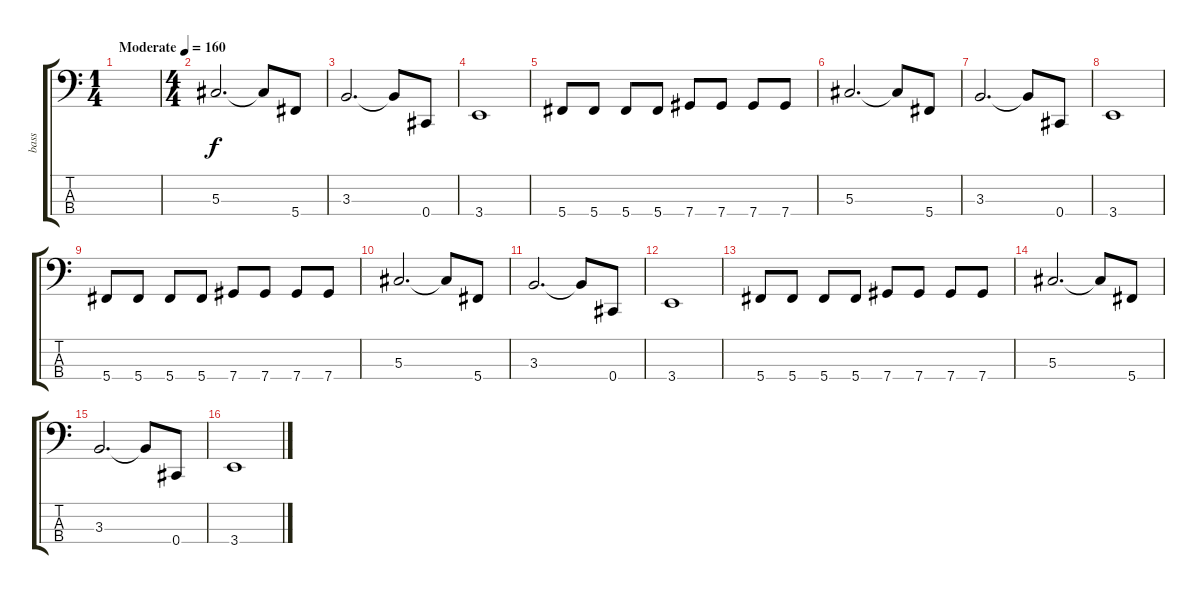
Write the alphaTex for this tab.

\track ("bass" "bass") {instrument electricbassfinger}
\staff {score tabs}
\tuning (Gb2 Db2 Ab1 Db1) {hide}
\ts (1 4)
\tempo (160 "Moderate")
\clef f4
\ks c
|
\ts (4 4)
5.3.2{d} 5.3{t}.8 5.4.8 |
3.3.2{d} 3.3{t}.8 0.4.8 |
3.4.1 |
5.4.8 5.4.8 5.4.8 5.4.8 7.4.8 7.4.8 7.4.8 7.4.8 |
5.3.2{d} 5.3{t}.8 5.4.8 |
3.3.2{d} 3.3{t}.8 0.4.8 |
3.4.1 |
5.4.8 5.4.8 5.4.8 5.4.8 7.4.8 7.4.8 7.4.8 7.4.8 |
5.3.2{d} 5.3{t}.8 5.4.8 |
3.3.2{d} 3.3{t}.8 0.4.8 |
3.4.1 |
5.4.8 5.4.8 5.4.8 5.4.8 7.4.8 7.4.8 7.4.8 7.4.8 |
5.3.2{d} 5.3{t}.8 5.4.8 |
3.3.2{d} 3.3{t}.8 0.4.8 |
3.4.1
